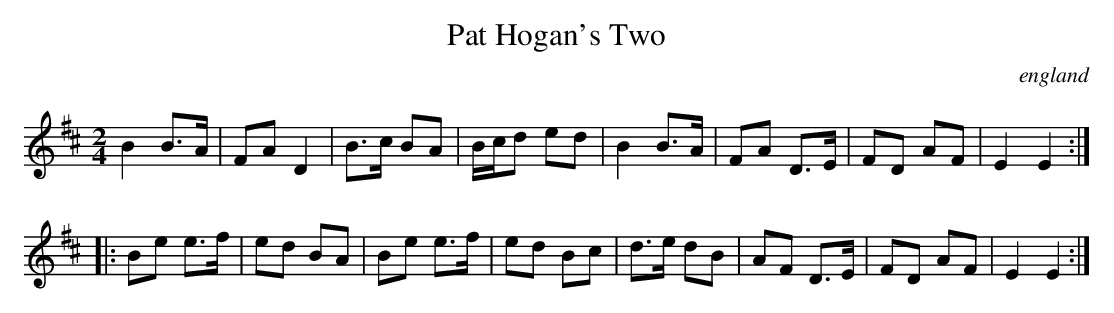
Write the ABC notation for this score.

X:1
T:Pat Hogan's Two
O:england
M:2/4
L:1/8
K:Edor
B2 B>A|FA D2|B>c BA|B/c/d ed|B2 B>A|FA D>E|FD AF|E2 E2:|
|:Be e>f|ed BA|Be e>f|ed Bc|d>e dB|AF D>E|FD AF|E2 E2:|
